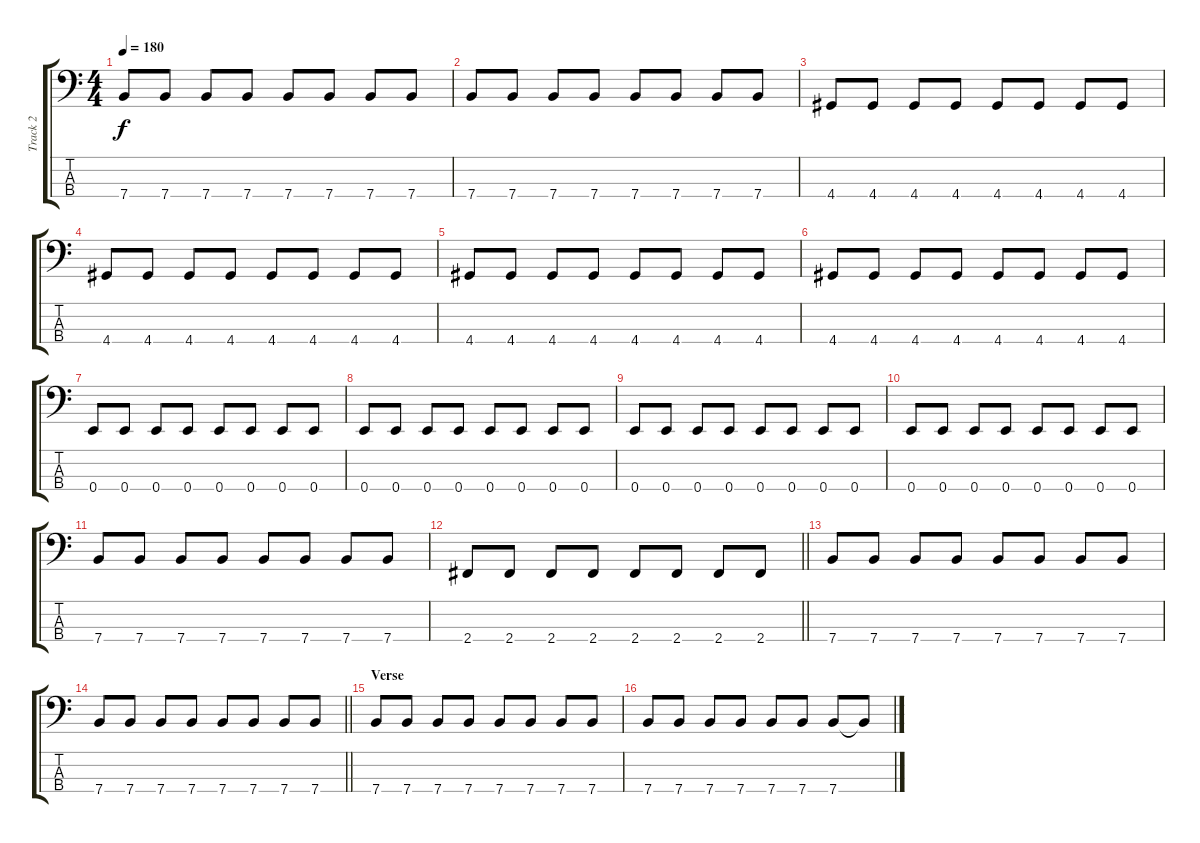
\track ("Track 2" "Track 2") {instrument electricbasspick}
\staff {score tabs}
\tuning (G2 D2 A1 E1) {hide}
\ts (4 4)
\tempo 180
\clef f4
\ks c
7.4.8{dy f} 7.4.8 7.4.8 7.4.8 7.4.8 7.4.8 7.4.8 7.4.8 |
7.4.8 7.4.8 7.4.8 7.4.8 7.4.8 7.4.8 7.4.8 7.4.8 |
4.4.8 4.4.8 4.4.8 4.4.8 4.4.8 4.4.8 4.4.8 4.4.8 |
4.4.8 4.4.8 4.4.8 4.4.8 4.4.8 4.4.8 4.4.8 4.4.8 |
4.4.8 4.4.8 4.4.8 4.4.8 4.4.8 4.4.8 4.4.8 4.4.8 |
4.4.8 4.4.8 4.4.8 4.4.8 4.4.8 4.4.8 4.4.8 4.4.8 |
0.4.8 0.4.8 0.4.8 0.4.8 0.4.8 0.4.8 0.4.8 0.4.8 |
0.4.8 0.4.8 0.4.8 0.4.8 0.4.8 0.4.8 0.4.8 0.4.8 |
0.4.8 0.4.8 0.4.8 0.4.8 0.4.8 0.4.8 0.4.8 0.4.8 |
0.4.8 0.4.8 0.4.8 0.4.8 0.4.8 0.4.8 0.4.8 0.4.8 |
7.4.8 7.4.8 7.4.8 7.4.8 7.4.8 7.4.8 7.4.8 7.4.8 |
\barLineRight lightlight
2.4.8 2.4.8 2.4.8 2.4.8 2.4.8 2.4.8 2.4.8 2.4.8 |
7.4.8 7.4.8 7.4.8 7.4.8 7.4.8 7.4.8 7.4.8 7.4.8 |
\barLineRight lightlight
7.4.8 7.4.8 7.4.8 7.4.8 7.4.8 7.4.8 7.4.8 7.4.8 |
\section ("" "Verse")
7.4.8 7.4.8 7.4.8 7.4.8 7.4.8 7.4.8 7.4.8 7.4.8 |
7.4.8 7.4.8 7.4.8 7.4.8 7.4.8 7.4.8 7.4.8 7.4{t}.8
